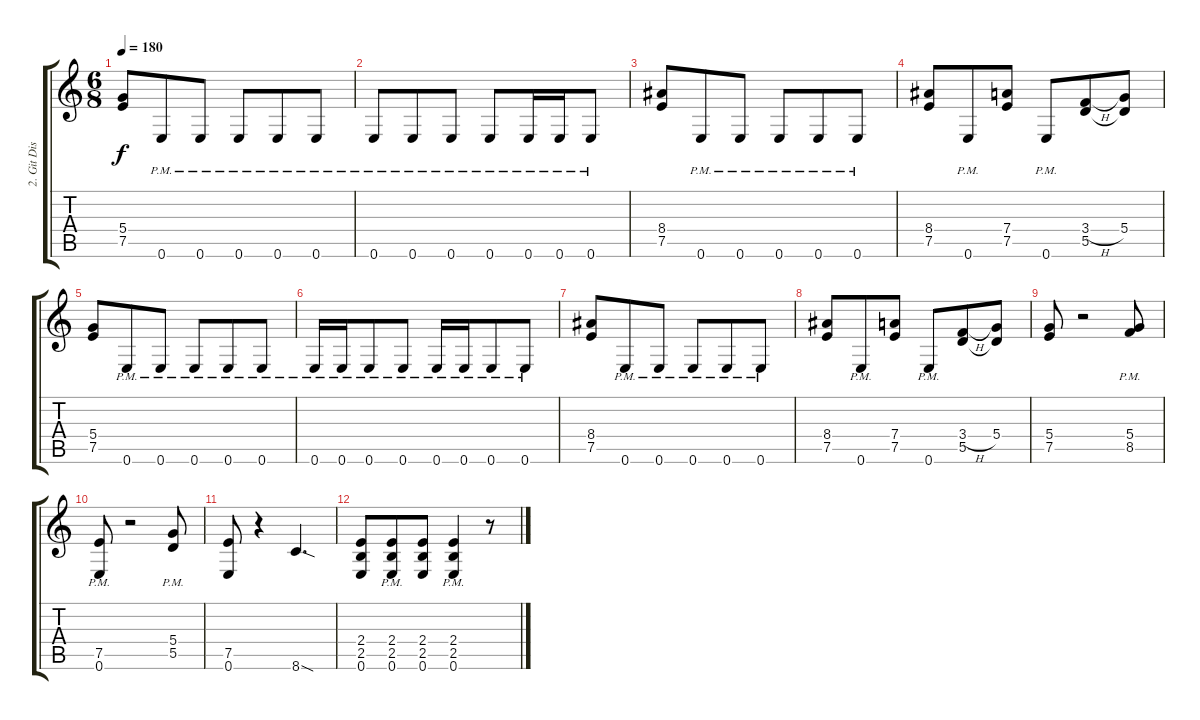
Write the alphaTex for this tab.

\track ("2. Git Dist" "2. Git Dis") {instrument distortionguitar}
\staff {score tabs}
\tuning (E4 B3 G3 D3 A2 E2) {hide}
\ts (6 8)
\tempo 180
\clef g2
\ks c
(5.4 7.5).8{dy f} 0.6{pm}.8 0.6{pm}.8 0.6{pm}.8 0.6{pm}.8 0.6{pm}.8 |
0.6{pm}.8 0.6{pm}.8 0.6{pm}.8 0.6{pm}.8 0.6{pm}.16 0.6{pm}.16 0.6{pm}.8 |
(8.4 7.5).8 0.6{pm}.8 0.6{pm}.8 0.6{pm}.8 0.6{pm}.8 0.6{pm}.8 |
(8.4 7.5).8 0.6{pm}.8 (7.4 7.5).8 0.6{pm}.8 (3.4{h} 5.5).8 (5.4 5.5{t}).8 |
(5.4 7.5).8 0.6{pm}.8 0.6{pm}.8 0.6{pm}.8 0.6{pm}.8 0.6{pm}.8 |
0.6{pm}.16 0.6{pm}.16 0.6{pm}.8 0.6{pm}.8 0.6{pm}.16 0.6{pm}.16 0.6{pm}.8 0.6{pm}.8 |
(8.4 7.5).8 0.6{pm}.8 0.6{pm}.8 0.6{pm}.8 0.6{pm}.8 0.6{pm}.8 |
(8.4 7.5).8 0.6{pm}.8 (7.4 7.5).8 0.6{pm}.8 (3.4{h} 5.5).8 (5.4 5.5{t}).8 |
(5.4 7.5).8 r.2 (5.4{pm} 8.5{pm}).8 |
(7.5{pm} 0.6{pm}).8 r.2 (5.4{pm} 5.5{pm}).8 |
(7.5 0.6).8 r.4 8.6{sod}.4{d} |
(2.4 2.5 0.6).8 (2.4{pm} 2.5{pm} 0.6{pm}).8 (2.4 2.5 0.6).8 (2.4{pm} 2.5{pm} 0.6{pm}).4 r.8
